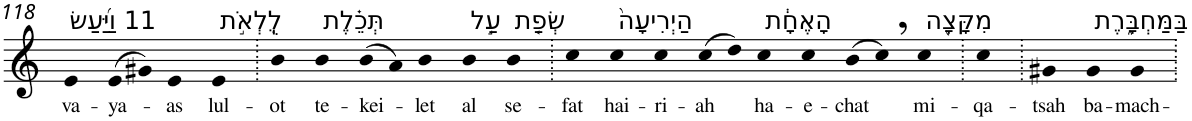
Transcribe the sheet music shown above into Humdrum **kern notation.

**kern	**text
*part1	*part1
*staff1	*staff1
*I"Piano	*
*I'Pno	*
!!LO:PB:g=z
*clefG2	*
*k[]	*
=118	=118
!LO:TX:a:t=11 וַיַּ֜עַשׂ	!
!	!LO:LY:b
4e	va-
!	!LO:LY:b
(>8e	-ya-
8g#X)	.
!	!LO:LY:b
4e	-as
!LO:TX:a:t=לֻֽלְאֹ֣ת	!
!	!LO:LY:b
4e	lul-
=119.	=119.
!	!LO:LY:b
4b	-ot
!LO:TX:a:t=תְּכֵ֗לֶת	!
!	!LO:LY:b
4b	te-
!	!LO:LY:b
(>8b	-kei-
8a)	.
!	!LO:LY:b
4b	-let
!LO:TX:a:t=עַ֣ל	!
!	!LO:LY:b
4b	al
!LO:TX:a:t=שְׂפַ֤ת	!
!	!LO:LY:b
4b	se-
=120.	=120.
!	!LO:LY:b
4cc	-fat
!LO:TX:a:t=הַיְרִיעָה֙	!
!	!LO:LY:b
4cc	hai-
!	!LO:LY:b
4cc	-ri-
!	!LO:LY:b
(>8cc	-ah
8dd)	.
!LO:TX:a:t=הָאֶחָ֔ת	!
!	!LO:LY:b
4cc	ha-
!	!LO:LY:b
4cc	-e-
!	!LO:LY:b
(>8b	-chat
8cc,)	.
!LO:TX:a:t=מִקָּצָ֖ה	!
!	!LO:LY:b
4cc	mi-
=121.	=121.
!	!LO:LY:b
4cc	-qa-
=122.	=122.
!	!LO:LY:b
4g#X	-tsah
!LO:TX:a:t=בַּמַּחְבָּ֑רֶת	!
!	!LO:LY:b
4g#	ba-
!	!LO:LY:b
4g#	-mach-
=.	=.
*-	*-
